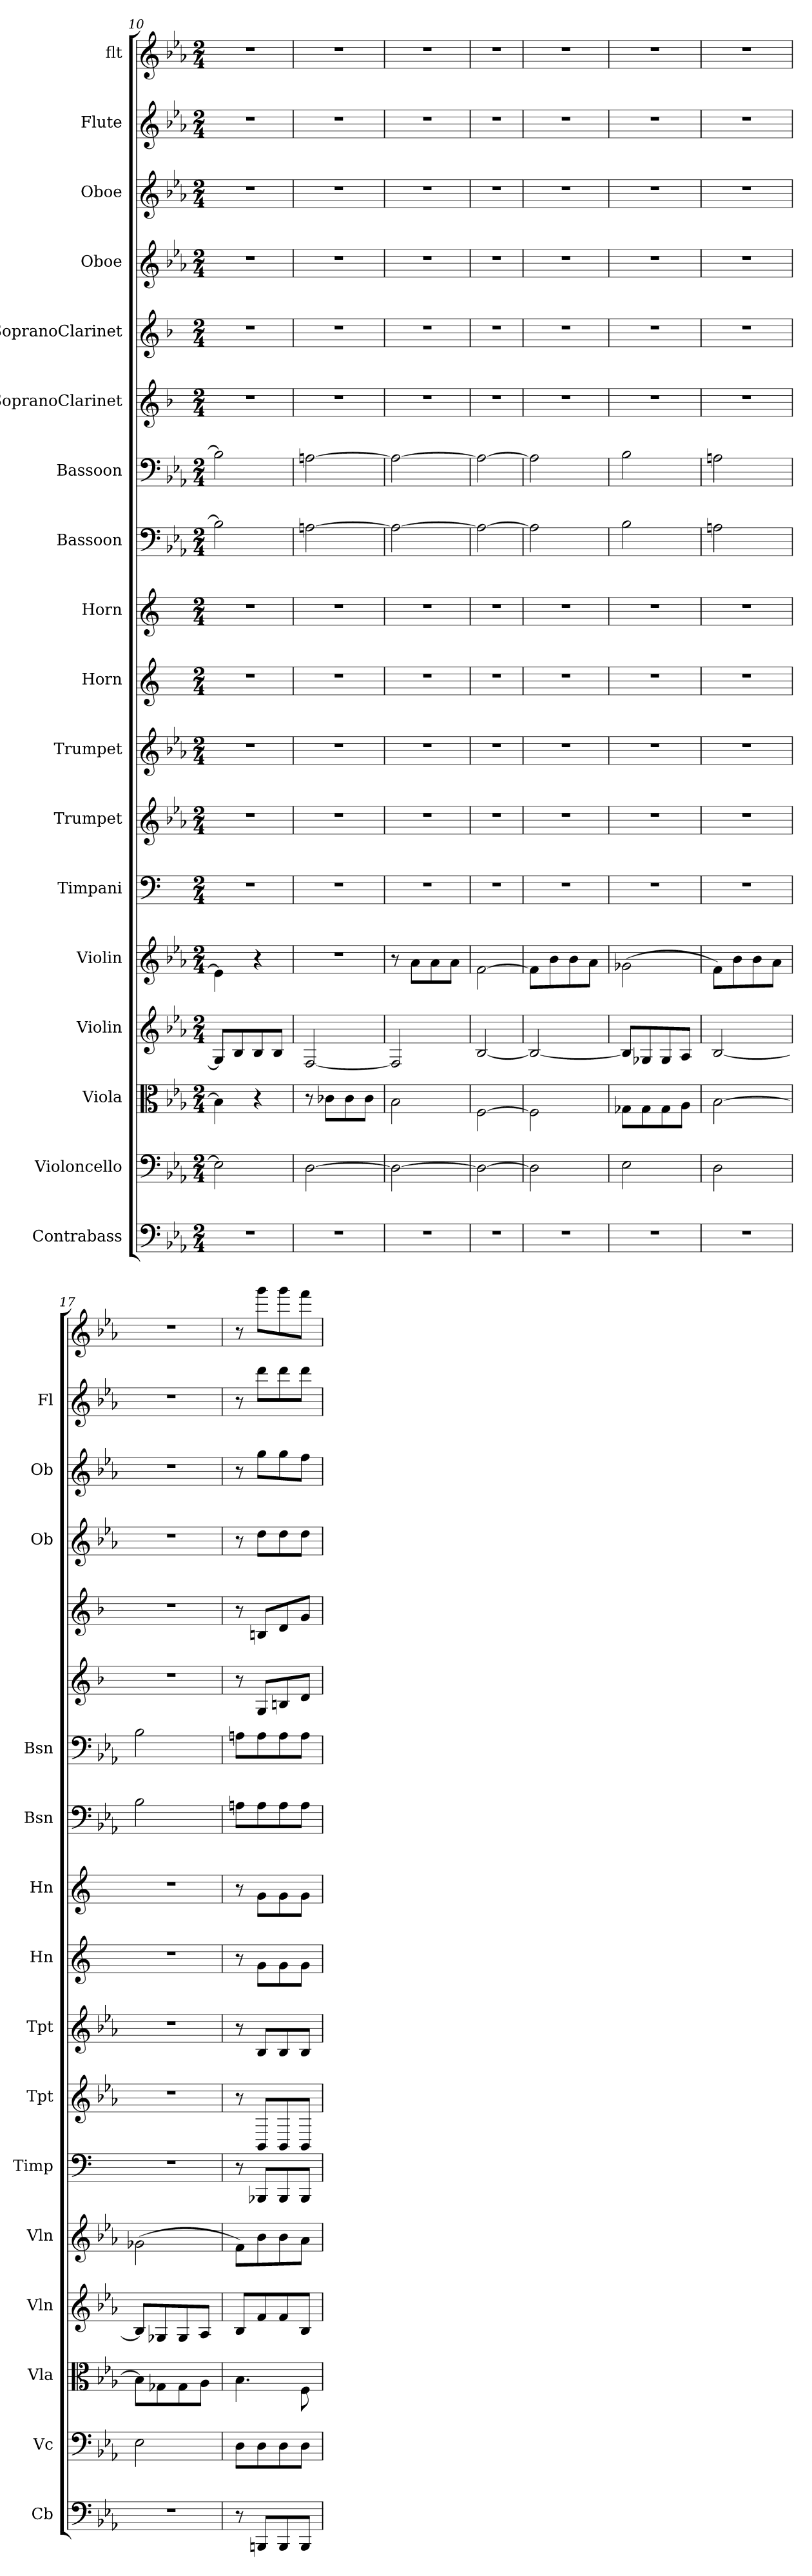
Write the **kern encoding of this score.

**kern	**kern	**kern	**kern	**kern	**kern	**kern	**kern	**kern	**kern	**kern	**kern	**kern	**kern	**kern	**kern	**kern	**kern
*part18	*part17	*part16	*part15	*part14	*part13	*part12	*part11	*part10	*part9	*part8	*part7	*part6	*part5	*part4	*part3	*part2	*part1
*staff18	*staff17	*staff16	*staff15	*staff14	*staff13	*staff12	*staff11	*staff10	*staff9	*staff8	*staff7	*staff6	*staff5	*staff4	*staff3	*staff2	*staff1
*I"Contrabass	*I"Violoncello	*I"Viola	*I"Violin	*I"Violin	*I"Timpani	*I"Trumpet	*I"Trumpet	*I"Horn	*I"Horn	*I"Bassoon	*I"Bassoon	*I"SopranoClarinet	*I"SopranoClarinet	*I"Oboe	*I"Oboe	*I"Flute	*I"flt
*I'Cb	*I'Vc	*I'Vla	*I'Vln	*I'Vln	*I'Timp	*I'Tpt	*I'Tpt	*I'Hn	*I'Hn	*I'Bsn	*I'Bsn	*	*	*I'Ob	*I'Ob	*I'Fl	*
*clefF4	*clefF4	*clefC3	*clefG2	*clefG2	*clefF4	*clefG2	*clefG2	*clefG2	*clefG2	*clefF4	*clefF4	*clefG2	*clefG2	*clefG2	*clefG2	*clefG2	*clefG2
*k[b-e-a-]	*k[b-e-a-]	*k[b-e-a-]	*k[b-e-a-]	*k[b-e-a-]	*k[]	*k[b-e-a-]	*k[b-e-a-]	*k[]	*k[]	*k[b-e-a-]	*k[b-e-a-]	*k[b-]	*k[b-]	*k[b-e-a-]	*k[b-e-a-]	*k[b-e-a-]	*k[b-e-a-]
*c:	*c:	*c:	*c:	*c:	*	*c:	*c:	*	*	*c:	*c:	*	*	*c:	*c:	*c:	*c:
*M2/4	*M2/4	*M2/4	*M2/4	*M2/4	*M2/4	*M2/4	*M2/4	*M2/4	*M2/4	*M2/4	*M2/4	*M2/4	*M2/4	*M2/4	*M2/4	*M2/4	*M2/4
=10	=10	=10	=10	=10	=10	=10	=10	=10	=10	=10	=10	=10	=10	=10	=10	=10	=10
2r	2E-\]	4B-\]	8G-/L]	4e-\]	2r	2r	2r	2r	2r	2B-\]	2B-\]	2r	2r	2r	2r	2r	2r
.	.	.	8B-/	.	.	.	.	.	.	.	.	.	.	.	.	.	.
.	.	4r	8B-/	4r	.	.	.	.	.	.	.	.	.	.	.	.	.
.	.	.	8B-/J	.	.	.	.	.	.	.	.	.	.	.	.	.	.
=11	=11	=11	=11	=11	=11	=11	=11	=11	=11	=11	=11	=11	=11	=11	=11	=11	=11
2r	[2D\	8r	[2F/	2r	2r	2r	2r	2r	2r	[2An\	[2An\	2r	2r	2r	2r	2r	2r
.	.	8c-X\L	.	.	.	.	.	.	.	.	.	.	.	.	.	.	.
.	.	8c-\	.	.	.	.	.	.	.	.	.	.	.	.	.	.	.
.	.	8c-\J	.	.	.	.	.	.	.	.	.	.	.	.	.	.	.
=12	=12	=12	=12	=12	=12	=12	=12	=12	=12	=12	=12	=12	=12	=12	=12	=12	=12
2r	2D\_	2B-\	2F/]	8r	2r	2r	2r	2r	2r	2A\_	2A\_	2r	2r	2r	2r	2r	2r
.	.	.	.	8a-\L	.	.	.	.	.	.	.	.	.	.	.	.	.
.	.	.	.	8a-\	.	.	.	.	.	.	.	.	.	.	.	.	.
.	.	.	.	8a-\J	.	.	.	.	.	.	.	.	.	.	.	.	.
=13	=13	=13	=13	=13	=13	=13	=13	=13	=13	=13	=13	=13	=13	=13	=13	=13	=13
2r	2D\_	[2F\	[2B-/	[2f\	2r	2r	2r	2r	2r	2A\_	2A\_	2r	2r	2r	2r	2r	2r
=14	=14	=14	=14	=14	=14	=14	=14	=14	=14	=14	=14	=14	=14	=14	=14	=14	=14
2r	2D\]	2F\]	2B-/_	8f\L]	2r	2r	2r	2r	2r	2A\]	2A\]	2r	2r	2r	2r	2r	2r
.	.	.	.	8b-\	.	.	.	.	.	.	.	.	.	.	.	.	.
.	.	.	.	8b-\	.	.	.	.	.	.	.	.	.	.	.	.	.
.	.	.	.	8a-\J	.	.	.	.	.	.	.	.	.	.	.	.	.
=15	=15	=15	=15	=15	=15	=15	=15	=15	=15	=15	=15	=15	=15	=15	=15	=15	=15
2r	2E-\	8G-X\L	8B-/L]	(2g-X\	2r	2r	2r	2r	2r	2B-\	2B-\	2r	2r	2r	2r	2r	2r
.	.	8G-\	8G-X/	.	.	.	.	.	.	.	.	.	.	.	.	.	.
.	.	8G-\	8G-/	.	.	.	.	.	.	.	.	.	.	.	.	.	.
.	.	8A-\J	8A-/J	.	.	.	.	.	.	.	.	.	.	.	.	.	.
=16	=16	=16	=16	=16	=16	=16	=16	=16	=16	=16	=16	=16	=16	=16	=16	=16	=16
2r	2D\	[2B-\	[2B-/	8f\L)	2r	2r	2r	2r	2r	2An\	2An\	2r	2r	2r	2r	2r	2r
.	.	.	.	8b-\	.	.	.	.	.	.	.	.	.	.	.	.	.
.	.	.	.	8b-\	.	.	.	.	.	.	.	.	.	.	.	.	.
.	.	.	.	8a-\J	.	.	.	.	.	.	.	.	.	.	.	.	.
=17	=17	=17	=17	=17	=17	=17	=17	=17	=17	=17	=17	=17	=17	=17	=17	=17	=17
2r	2E-\	8B-\L]	8B-/L]	(2g-X\	2r	2r	2r	2r	2r	2B-\	2B-\	2r	2r	2r	2r	2r	2r
.	.	8G-X\	8G-X/	.	.	.	.	.	.	.	.	.	.	.	.	.	.
.	.	8G-\	8G-/	.	.	.	.	.	.	.	.	.	.	.	.	.	.
.	.	8A-\J	8A-/J	.	.	.	.	.	.	.	.	.	.	.	.	.	.
=18	=18	=18	=18	=18	=18	=18	=18	=18	=18	=18	=18	=18	=18	=18	=18	=18	=18
8r	8D\L	4.B-\	8B-/L	8f\L)	8r	8r	8r	8r	8r	8An\L	8An\L	8r	8r	8r	8r	8r	8r
8BBBn/L	8D\	.	8f/	8b-\	8BBB-X/L	8BB-/L	8B-/L	8g\L	8g\L	8A\	8A\	8G/L	8Bn/L	8dd\L	8gg\L	8ddd\L	8ggg\L
8BBB/	8D\	.	8f/	8b-\	8BBB-/	8BB-/	8B-/	8g\	8g\	8A\	8A\	8Bn/	8d/	8dd\	8gg\	8ddd\	8ggg\
8BBB/J	8D\J	8F\	8B-/J	8a-\J	8BBB-/J	8BB-/J	8B-/J	8g\J	8g\J	8A\J	8A\J	8d/J	8g/J	8dd\J	8ff\J	8ddd\J	8fff\J
=	=	=	=	=	=	=	=	=	=	=	=	=	=	=	=	=	=
*-	*-	*-	*-	*-	*-	*-	*-	*-	*-	*-	*-	*-	*-	*-	*-	*-	*-
